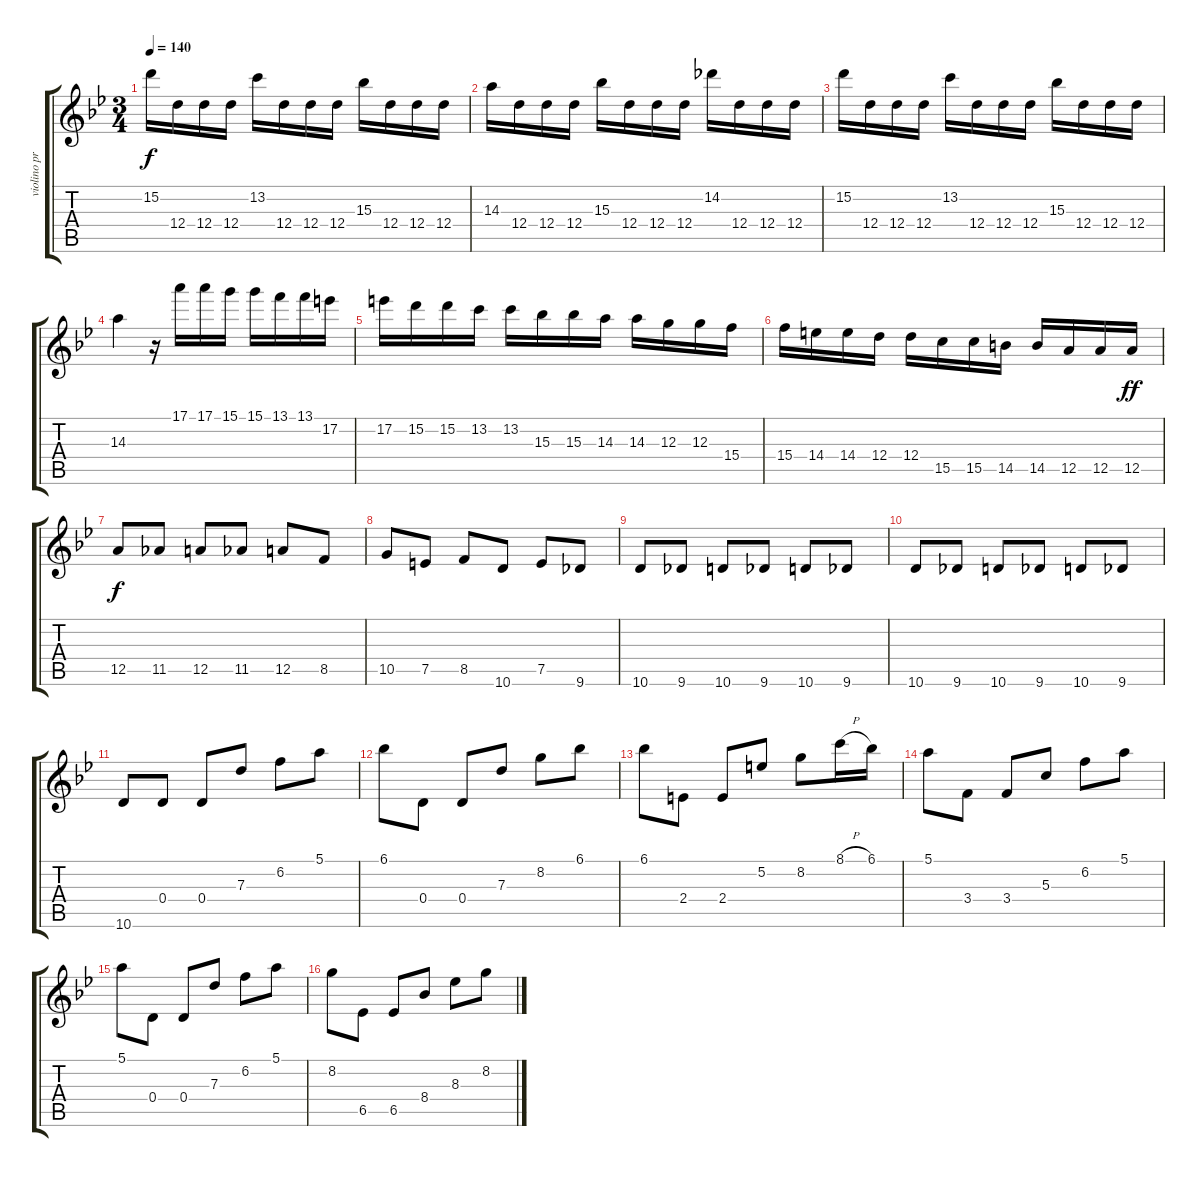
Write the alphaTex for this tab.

\track ("violino principale" "violino pr") {instrument overdrivenguitar}
\staff {score tabs}
\tuning (E4 B3 G3 D3 A2 E2) {hide}
\ts (3 4)
\tempo 140
\clef g2
\ks gminor
15.2.16{dy f} 12.4.16 12.4.16 12.4.16 13.2.16 12.4.16 12.4.16 12.4.16 15.3.16 12.4.16 12.4.16 12.4.16 |
14.3.16 12.4.16 12.4.16 12.4.16 15.3.16 12.4.16 12.4.16 12.4.16 14.2.16 12.4.16 12.4.16 12.4.16 |
15.2.16 12.4.16 12.4.16 12.4.16 13.2.16 12.4.16 12.4.16 12.4.16 15.3.16 12.4.16 12.4.16 12.4.16 |
14.3.4 r.16 17.1.16 17.1.16 15.1.16 15.1.16 13.1.16 13.1.16 17.2.16 |
17.2.16 15.2.16 15.2.16 13.2.16 13.2.16 15.3.16 15.3.16 14.3.16 14.3.16 12.3.16 12.3.16 15.4.16 |
15.4.16 14.4.16 14.4.16 12.4.16 12.4.16 15.5.16 15.5.16 14.5.16 14.5.16 12.5.16 12.5.16 12.5.16{dy ff} |
12.5.8{dy f} 11.5.8 12.5.8 11.5.8 12.5.8 8.5.8 |
10.5.8 7.5.8 8.5.8 10.6.8 7.5.8 9.6.8 |
10.6.8 9.6.8 10.6.8 9.6.8 10.6.8 9.6.8 |
10.6.8 9.6.8 10.6.8 9.6.8 10.6.8 9.6.8 |
10.6.8 0.4.8 0.4.8 7.3.8 6.2.8 5.1.8 |
6.1.8 0.4.8 0.4.8 7.3.8 8.2.8 6.1.8 |
6.1.8 2.4.8 2.4.8 5.2.8 8.2.8 8.1{h}.16 6.1.16 |
5.1.8 3.4.8 3.4.8 5.3.8 6.2.8 5.1.8 |
5.1.8 0.4.8 0.4.8 7.3.8 6.2.8 5.1.8 |
8.2.8 6.5.8 6.5.8 8.4.8 8.3.8 8.2.8
